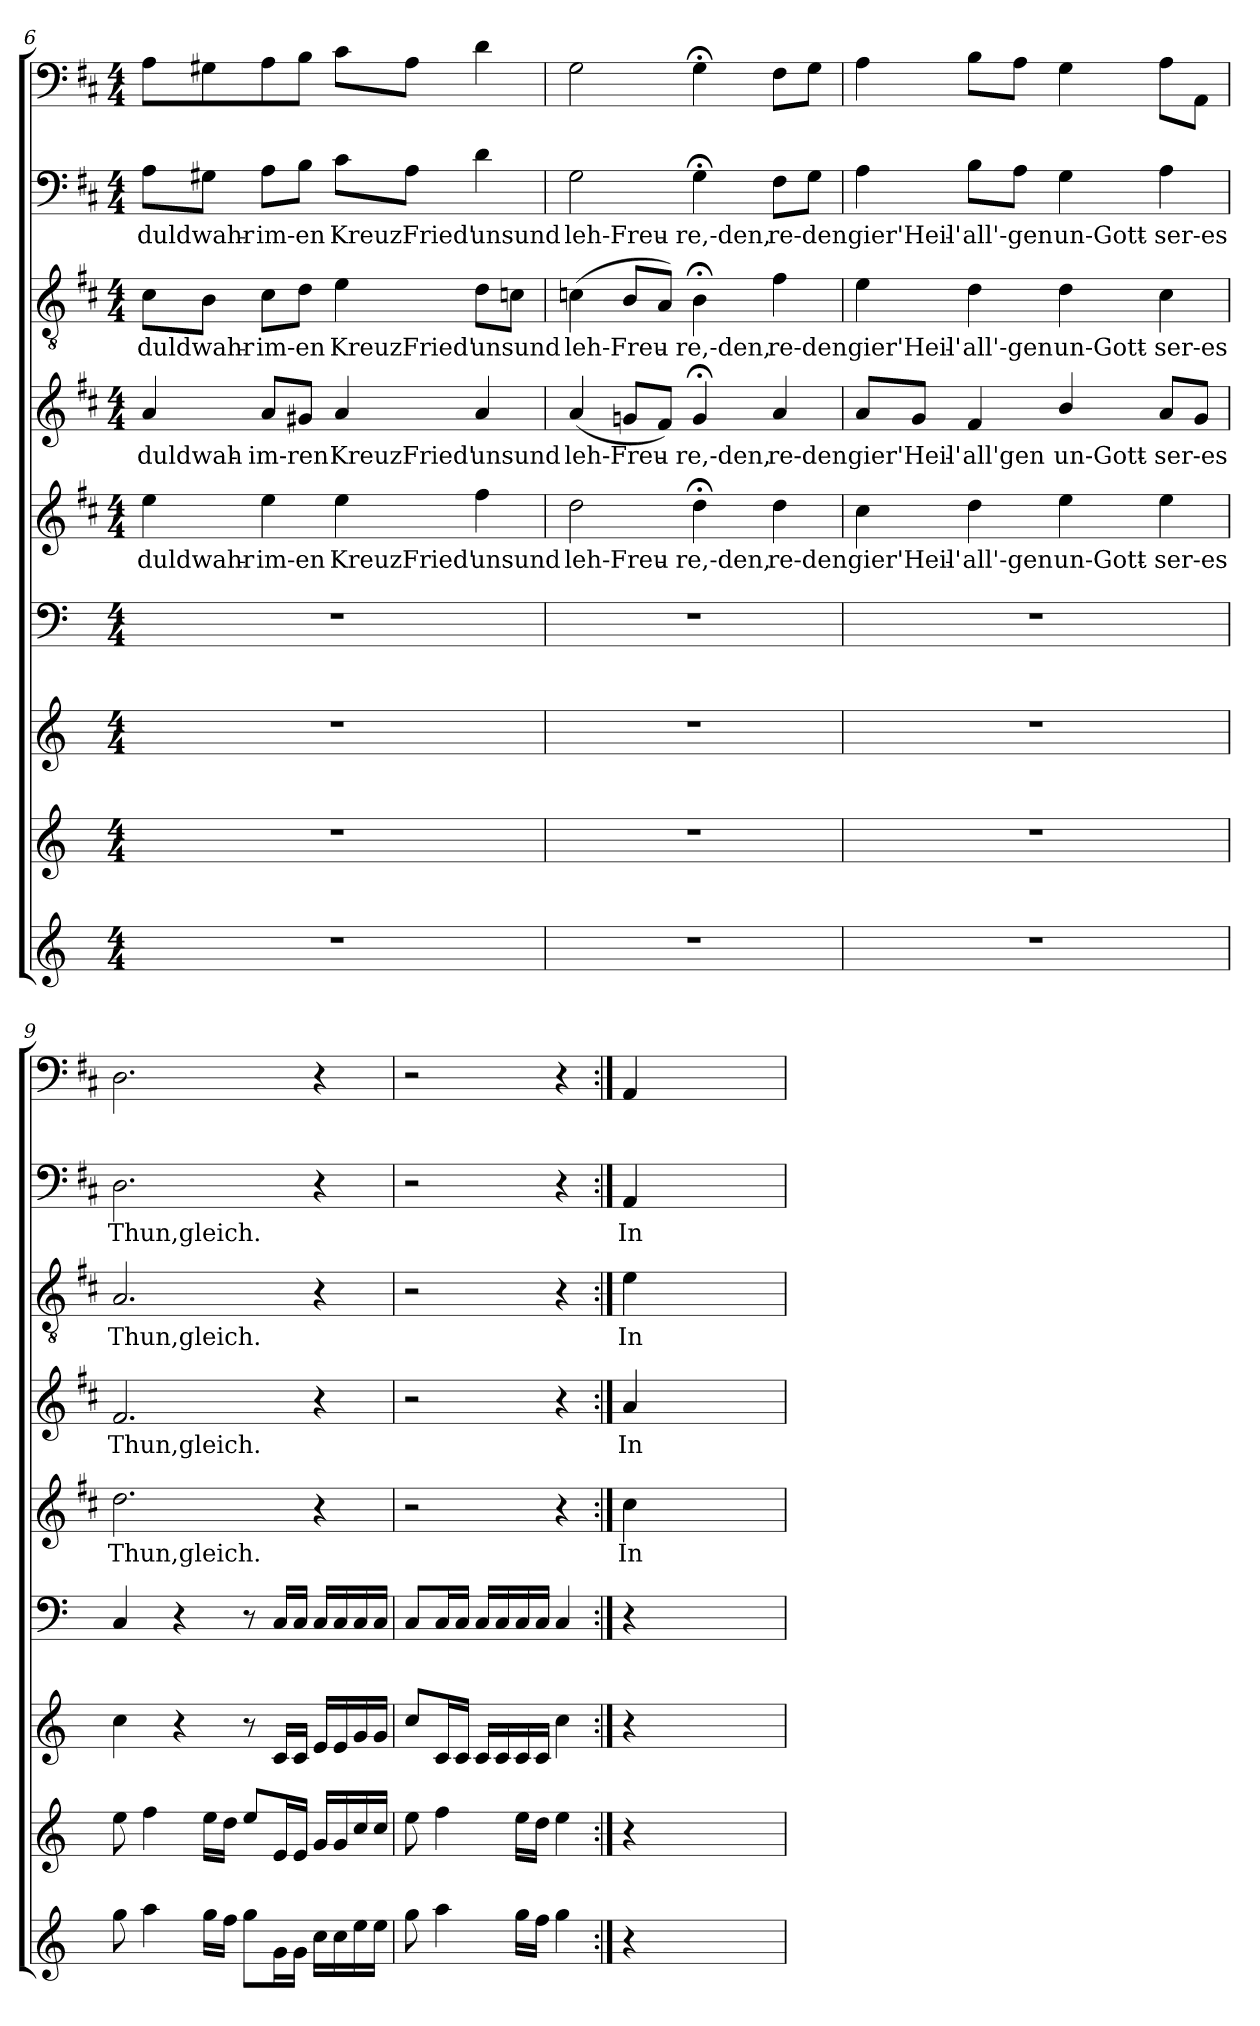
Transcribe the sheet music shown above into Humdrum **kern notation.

**kern	**kern	**kern	**kern	**kern	**text	**kern	**text	**kern	**text	**kern	**text	**kern
*part9	*part8	*part7	*part6	*part5	*part5	*part4	*part4	*part3	*part3	*part2	*part2	*part1
*staff9	*staff8	*staff7	*staff6	*staff5	*staff5	*staff4	*staff4	*staff3	*staff3	*staff2	*staff2	*staff1
*clefG2	*clefG2	*clefG2	*clefF4	*clefG2	*	*clefG2	*	*clefGv2	*	*clefF4	*	*clefF4
*k[]	*k[]	*k[]	*k[]	*k[f#c#]	*	*k[f#c#]	*	*k[f#c#]	*	*k[f#c#]	*	*k[f#c#]
*M4/4	*M4/4	*M4/4	*M4/4	*M4/4	*	*M4/4	*	*M4/4	*	*M4/4	*	*M4/4
=6	=6	=6	=6	=6	=6	=6	=6	=6	=6	=6	=6	=6
1r	1r	1r	1r	4ee\	-duldwahr-	4a/	-duldwah-	8c#\L	-duldwahr-	8A\L	-duldwahr-	8A\L
.	.	.	.	.	.	.	.	8B\J	.	8G#X\J	.	8G#X\
.	.	.	.	4ee\	im-en	8a/L	im-ren	8c#\L	im-en	8A\L	im-en	8A\
.	.	.	.	.	.	8g#X/J	.	8d\J	.	8B\J	.	8B\J
.	.	.	.	4ee\	KreuzFried'	4a/	KreuzFried'	4e\	KreuzFried'	8c#\L	KreuzFried'	8c#\L
.	.	.	.	.	.	.	.	.	.	8A\J	.	8A\J
.	.	.	.	4ff#\	unsund	4a/	unsund	8d\L	unsund	4d\	unsund	4d\
.	.	.	.	.	.	.	.	8cn\J	.	.	.	.
=7	=7	=7	=7	=7	=7	=7	=7	=7	=7	=7	=7	=7
1r	1r	1r	1r	2dd\	leh-Freu-	(4a/	leh-Freu-	(4cn\	leh-Freu-	2G\	leh-Freu-	2G\
.	.	.	.	.	.	8gn/L	.	8B/L	.	.	.	.
.	.	.	.	.	.	8f#/J)	.	8A/J)	.	.	.	.
.	.	.	.	4dd;<\	-re,-den,	4g;</	-re,-den,	4B;<\	-re,-den,	4G;<\	-re,-den,	4G;<\
.	.	.	.	4dd\	re-den	4a/	re-den	4f#\	re-den	8F#\L	re-den	8F#\L
.	.	.	.	.	.	.	.	.	.	8G\J	.	8G\J
=8	=8	=8	=8	=8	=8	=8	=8	=8	=8	=8	=8	=8
1r	1r	1r	1r	4cc#\	-gier'Heil'-	8a/L	-gier'Heil'-	4e\	-gier'Heil'-	4A\	-gier'Heil'-	4A\
.	.	.	.	.	.	8g/J	.	.	.	.	.	.
.	.	.	.	4dd\	all'-gen	4f#/	all'gen	4d\	all'-gen	8B\L	all'-gen	8B\L
.	.	.	.	.	.	.	.	.	.	8A\J	.	8A\J
.	.	.	.	4ee\	un-Gott-	4b/	un-Gott-	4d\	un-Gott-	4G\	un-Gott-	4G\
.	.	.	.	4ee\	-ser-es	8a/L	-ser-es	4c#\	-ser-es	4A\	-ser-es	8A\L
.	.	.	.	.	.	8g/J	.	.	.	.	.	8AA\J
=9	=9	=9	=9	=9	=9	=9	=9	=9	=9	=9	=9	=9
8gg\	8ee\	4cc\	4C/	2.dd\	Thun,gleich.	2.f#/	Thun,gleich.	2.A/	Thun,gleich.	2.D\	Thun,gleich.	2.D\
4aa\	4ff\	.	.	.	.	.	.	.	.	.	.	.
.	.	4r	4r	.	.	.	.	.	.	.	.	.
16gg\LL	16ee\LL	.	.	.	.	.	.	.	.	.	.	.
16ff\JJ	16dd\JJ	.	.	.	.	.	.	.	.	.	.	.
8gg\L	8ee/L	8r	8r	.	.	.	.	.	.	.	.	.
16g\L	16e/L	16c/LL	16C/LL	.	.	.	.	.	.	.	.	.
16g\JJ	16e/JJ	16c/JJ	16C/JJ	.	.	.	.	.	.	.	.	.
16cc\LL	16g/LL	16e/LL	16C/LL	4r	.	4r	.	4r	.	4r	.	4r
16cc\	16g/	16e/	16C/	.	.	.	.	.	.	.	.	.
16ee\	16cc/	16g/	16C/	.	.	.	.	.	.	.	.	.
16ee\JJ	16cc/JJ	16g/JJ	16C/JJ	.	.	.	.	.	.	.	.	.
=10	=10	=10	=10	=10	=10	=10	=10	=10	=10	=10	=10	=10
8gg\	8ee\	8cc/L	8C/L	2r	.	2r	.	2r	.	2r	.	2r
4aa\	4ff\	16c/L	16C/L	.	.	.	.	.	.	.	.	.
.	.	16c/JJ	16C/JJ	.	.	.	.	.	.	.	.	.
.	.	16c/LL	16C/LL	.	.	.	.	.	.	.	.	.
.	.	16c/	16C/	.	.	.	.	.	.	.	.	.
16gg\LL	16ee\LL	16c/	16C/	.	.	.	.	.	.	.	.	.
16ff\JJ	16dd\JJ	16c/JJ	16C/JJ	.	.	.	.	.	.	.	.	.
4gg\	4ee\	4cc\	4C/	4r	.	4r	.	4r	.	4r	.	4r
=:|!	=:|!	=:|!	=:|!	=:|!	=:|!	=:|!	=:|!	=:|!	=:|!	=:|!	=:|!	=:|!
4r	4r	4r	4r	4cc#\	In-	4a/	In-	4e\	In-	4AA/	In-	4AA/
2ryy	2ryy	2ryy	2ryy	2ryy	.	2ryy	.	2ryy	.	2ryy	.	2ryy
4ryy	4ryy	4ryy	4ryy	4ryy	.	4ryy	.	4ryy	.	4ryy	.	4ryy
=	=	=	=	=	=	=	=	=	=	=	=	=
*-	*-	*-	*-	*-	*-	*-	*-	*-	*-	*-	*-	*-
